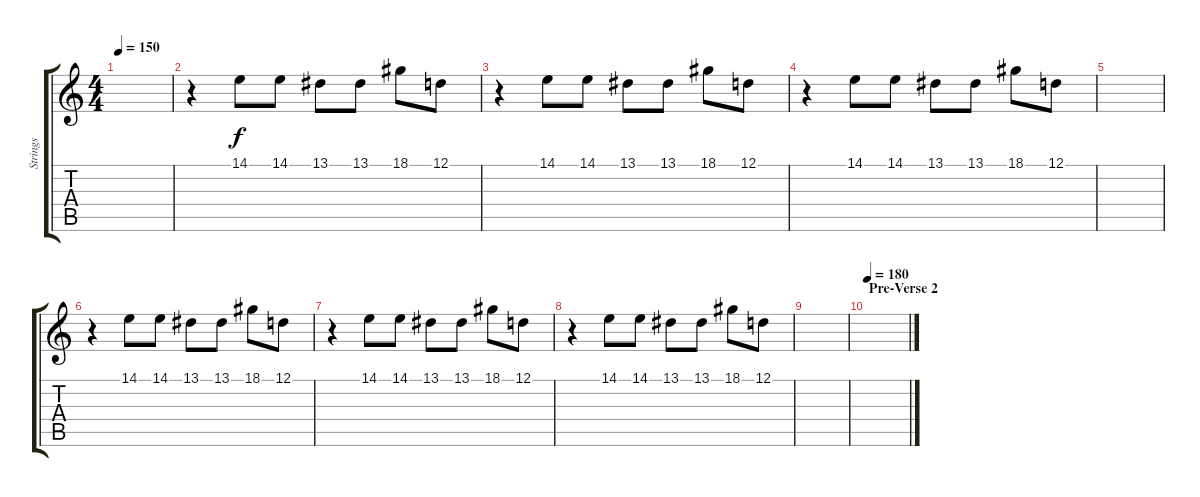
\track ("Strings" "Strings") {instrument stringensemble1}
\staff {score tabs}
\tuning (D4 A3 F3 C3 G2 D2) {hide}
\ts (4 4)
\tempo 150
\clef g2
\ks c
|
r.4{instrument pizzicatostrings} 14.1.8 14.1.8 13.1.8 13.1.8 18.1.8 12.1.8 |
r.4 14.1.8 14.1.8 13.1.8 13.1.8 18.1.8 12.1.8 |
r.4 14.1.8 14.1.8 13.1.8 13.1.8 18.1.8 12.1.8 |
|
r.4{instrument pizzicatostrings} 14.1.8 14.1.8 13.1.8 13.1.8 18.1.8 12.1.8 |
r.4 14.1.8 14.1.8 13.1.8 13.1.8 18.1.8 12.1.8 |
r.4 14.1.8 14.1.8 13.1.8 13.1.8 18.1.8 12.1.8 |
|
\section ("" "Pre-Verse 2")
\tempo 180
